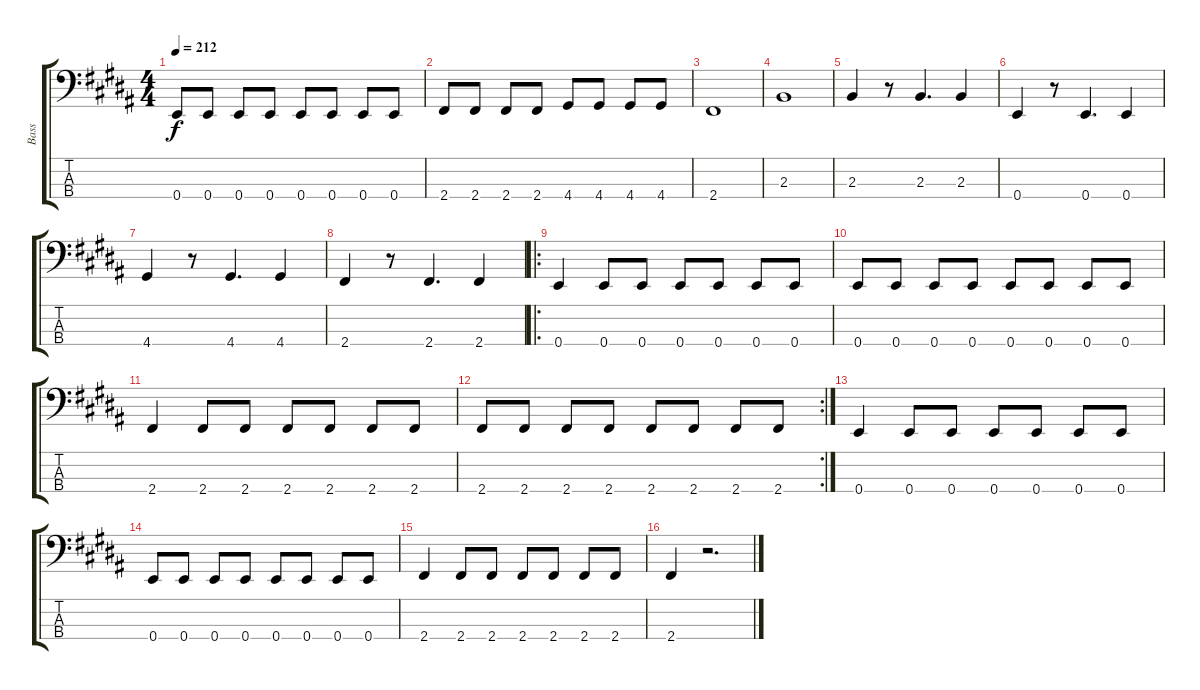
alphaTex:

\track ("Bass " "Bass ") {instrument electricbassfinger}
\staff {score tabs}
\tuning (G2 D2 A1 E1) {hide}
\ts (4 4)
\tempo 212
\clef f4
\ks b
0.4.8{dy f} 0.4.8 0.4.8 0.4.8 0.4.8 0.4.8 0.4.8 0.4.8 |
\ks g#minor
2.4.8 2.4.8 2.4.8 2.4.8 4.4.8 4.4.8 4.4.8 4.4.8 |
2.4.1 |
2.3.1 |
\ks b
2.3.4 r.8 2.3.4{d} 2.3.4 |
\ks g#minor
0.4.4 r.8 0.4.4{d} 0.4.4 |
4.4.4 r.8 4.4.4{d} 4.4.4 |
2.4.4 r.8 2.4.4{d} 2.4.4 |
\ro
\ks b
0.4.4 0.4.8 0.4.8 0.4.8 0.4.8 0.4.8 0.4.8 |
\ks g#minor
0.4.8 0.4.8 0.4.8 0.4.8 0.4.8 0.4.8 0.4.8 0.4.8 |
2.4.4 2.4.8 2.4.8 2.4.8 2.4.8 2.4.8 2.4.8 |
\rc 2
2.4.8 2.4.8 2.4.8 2.4.8 2.4.8 2.4.8 2.4.8 2.4.8 |
\ks b
0.4.4 0.4.8 0.4.8 0.4.8 0.4.8 0.4.8 0.4.8 |
\ks g#minor
0.4.8 0.4.8 0.4.8 0.4.8 0.4.8 0.4.8 0.4.8 0.4.8 |
2.4.4 2.4.8 2.4.8 2.4.8 2.4.8 2.4.8 2.4.8 |
2.4.4 r.2{d}
